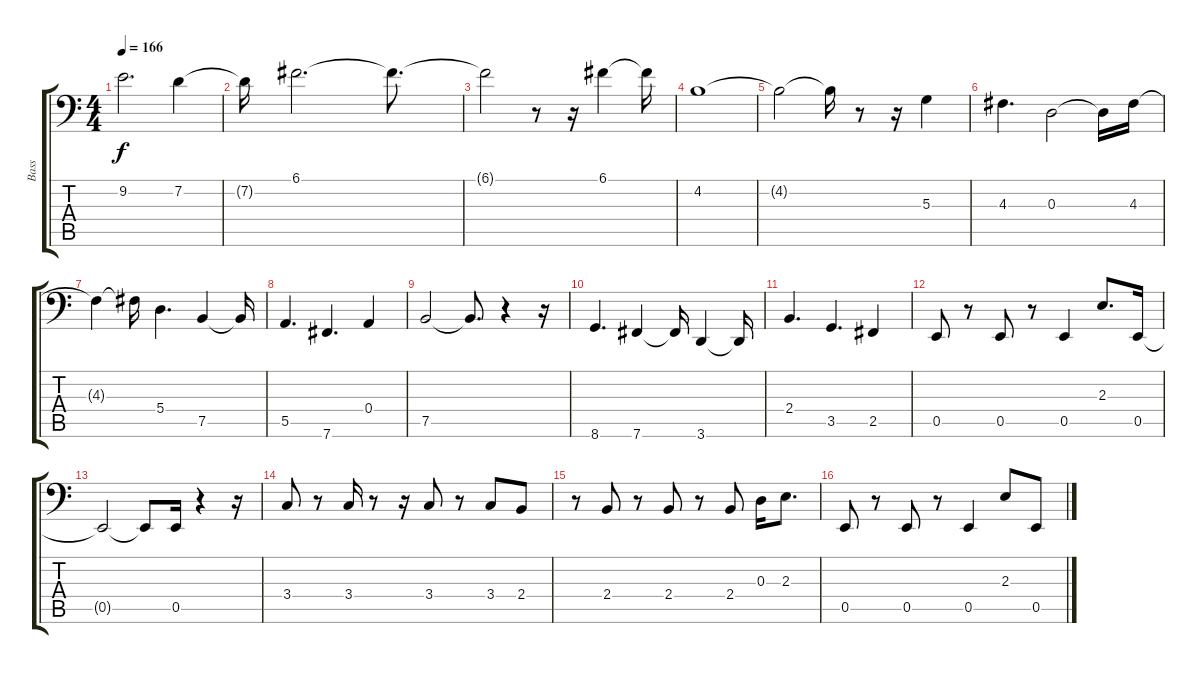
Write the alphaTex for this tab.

\track ("Bass" "Bass") {instrument electricbasspick}
\staff {score tabs}
\tuning (C3 G2 D2 A1 E1 B0) {hide}
\ts (4 4)
\tempo 166
\clef f4
\ks c
9.2{t}.2{d dy f} 7.2.4 |
7.2{t}.16 6.1.2{d} 6.1{t}.8{d} |
6.1{t}.2 r.8 r.16 6.1.4 6.1{t}.16 |
4.2.1 |
4.2{t}.2 4.2{t}.16 r.8 r.16 5.3.4 |
4.3.4{d} 0.3.2 0.3{t}.16 4.3.16 |
4.3{t}.4 4.3{t}.16 5.4.4{d} 7.5.4 7.5{t}.16 |
5.5.4{d} 7.6.4{d} 0.4.4 |
7.5.2 7.5{t}.8{d} r.4 r.16 |
8.6.4{d} 7.6.4 7.6{t}.16 3.6.4 3.6{t}.16 |
2.4.4{d} 3.5.4{d} 2.5.4 |
0.5.8 r.8 0.5.8 r.8 0.5.4 2.3.8{d} 0.5.16 |
0.5{t}.2 0.5{t}.8 0.5.16 r.4 r.16 |
3.4.8 r.8 3.4.16 r.8 r.16 3.4.8 r.8 3.4.8 2.4.8 |
r.8 2.4.8 r.8 2.4.8 r.8 2.4.8 0.3.16 2.3.8{d} |
0.5.8 r.8 0.5.8 r.8 0.5.4 2.3.8 0.5.8
